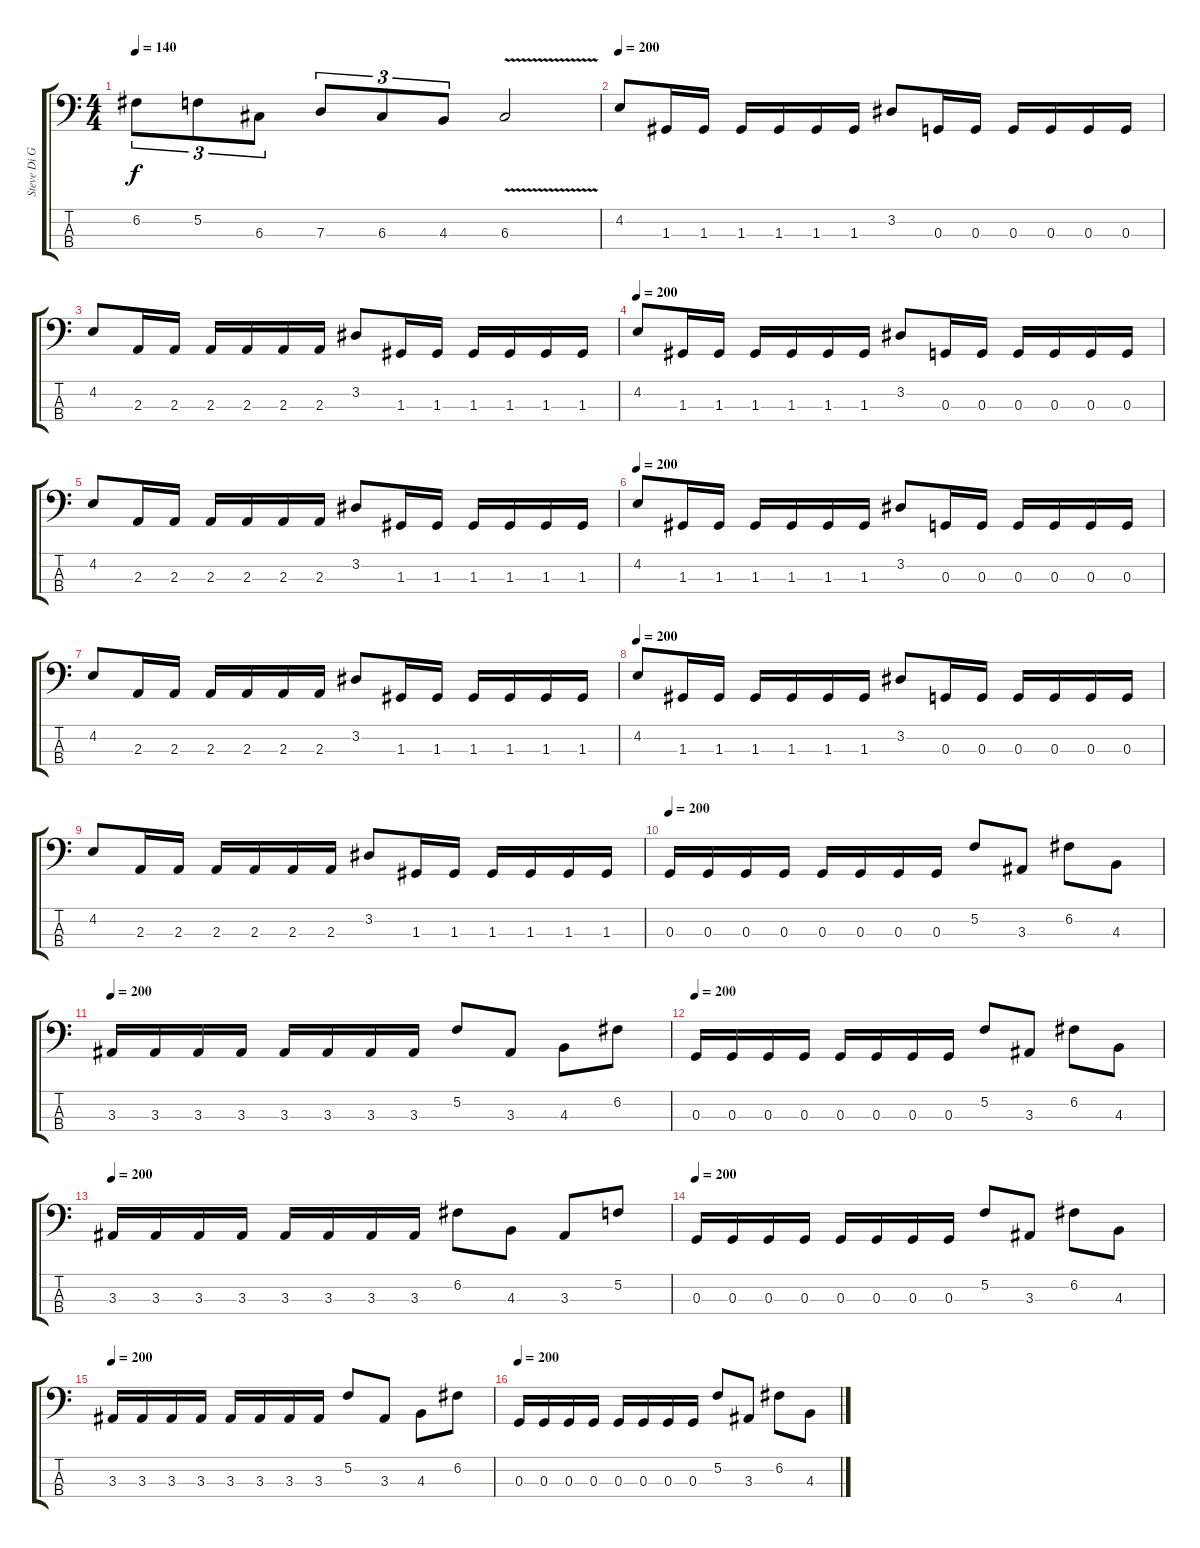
\track ("Steve Di Gorgio" "Steve Di G") {instrument electricbassfinger}
\staff {score tabs}
\tuning (F2 C2 G1 D1) {hide}
\ts (4 4)
\tempo 140
\clef f4
\ks c
6.2.8{tu (3 2) dy f} 5.2.8{tu (3 2)} 6.3.8{tu (3 2)} 7.3.8{tu (3 2)} 6.3.8{tu (3 2)} 4.3.8{tu (3 2)} 6.3{v}.2 |
\tempo 200
4.2.8 1.3.16 1.3.16 1.3.16 1.3.16 1.3.16 1.3.16 3.2.8 0.3.16 0.3.16 0.3.16 0.3.16 0.3.16 0.3.16 |
4.2.8 2.3.16 2.3.16 2.3.16 2.3.16 2.3.16 2.3.16 3.2.8 1.3.16 1.3.16 1.3.16 1.3.16 1.3.16 1.3.16 |
\tempo 200
4.2.8 1.3.16 1.3.16 1.3.16 1.3.16 1.3.16 1.3.16 3.2.8 0.3.16 0.3.16 0.3.16 0.3.16 0.3.16 0.3.16 |
4.2.8 2.3.16 2.3.16 2.3.16 2.3.16 2.3.16 2.3.16 3.2.8 1.3.16 1.3.16 1.3.16 1.3.16 1.3.16 1.3.16 |
\tempo 200
4.2.8 1.3.16 1.3.16 1.3.16 1.3.16 1.3.16 1.3.16 3.2.8 0.3.16 0.3.16 0.3.16 0.3.16 0.3.16 0.3.16 |
4.2.8 2.3.16 2.3.16 2.3.16 2.3.16 2.3.16 2.3.16 3.2.8 1.3.16 1.3.16 1.3.16 1.3.16 1.3.16 1.3.16 |
\tempo 200
4.2.8 1.3.16 1.3.16 1.3.16 1.3.16 1.3.16 1.3.16 3.2.8 0.3.16 0.3.16 0.3.16 0.3.16 0.3.16 0.3.16 |
4.2.8 2.3.16 2.3.16 2.3.16 2.3.16 2.3.16 2.3.16 3.2.8 1.3.16 1.3.16 1.3.16 1.3.16 1.3.16 1.3.16 |
\tempo 200
0.3.16 0.3.16 0.3.16 0.3.16 0.3.16 0.3.16 0.3.16 0.3.16 5.2.8 3.3.8 6.2.8 4.3.8 |
\tempo 200
3.3.16 3.3.16 3.3.16 3.3.16 3.3.16 3.3.16 3.3.16 3.3.16 5.2.8 3.3.8 4.3.8 6.2.8 |
\tempo 200
0.3.16 0.3.16 0.3.16 0.3.16 0.3.16 0.3.16 0.3.16 0.3.16 5.2.8 3.3.8 6.2.8 4.3.8 |
\tempo 200
3.3.16 3.3.16 3.3.16 3.3.16 3.3.16 3.3.16 3.3.16 3.3.16 6.2.8 4.3.8 3.3.8 5.2.8 |
\tempo 200
0.3.16 0.3.16 0.3.16 0.3.16 0.3.16 0.3.16 0.3.16 0.3.16 5.2.8 3.3.8 6.2.8 4.3.8 |
\tempo 200
3.3.16 3.3.16 3.3.16 3.3.16 3.3.16 3.3.16 3.3.16 3.3.16 5.2.8 3.3.8 4.3.8 6.2.8 |
\tempo 200
0.3.16 0.3.16 0.3.16 0.3.16 0.3.16 0.3.16 0.3.16 0.3.16 5.2.8 3.3.8 6.2.8 4.3.8
